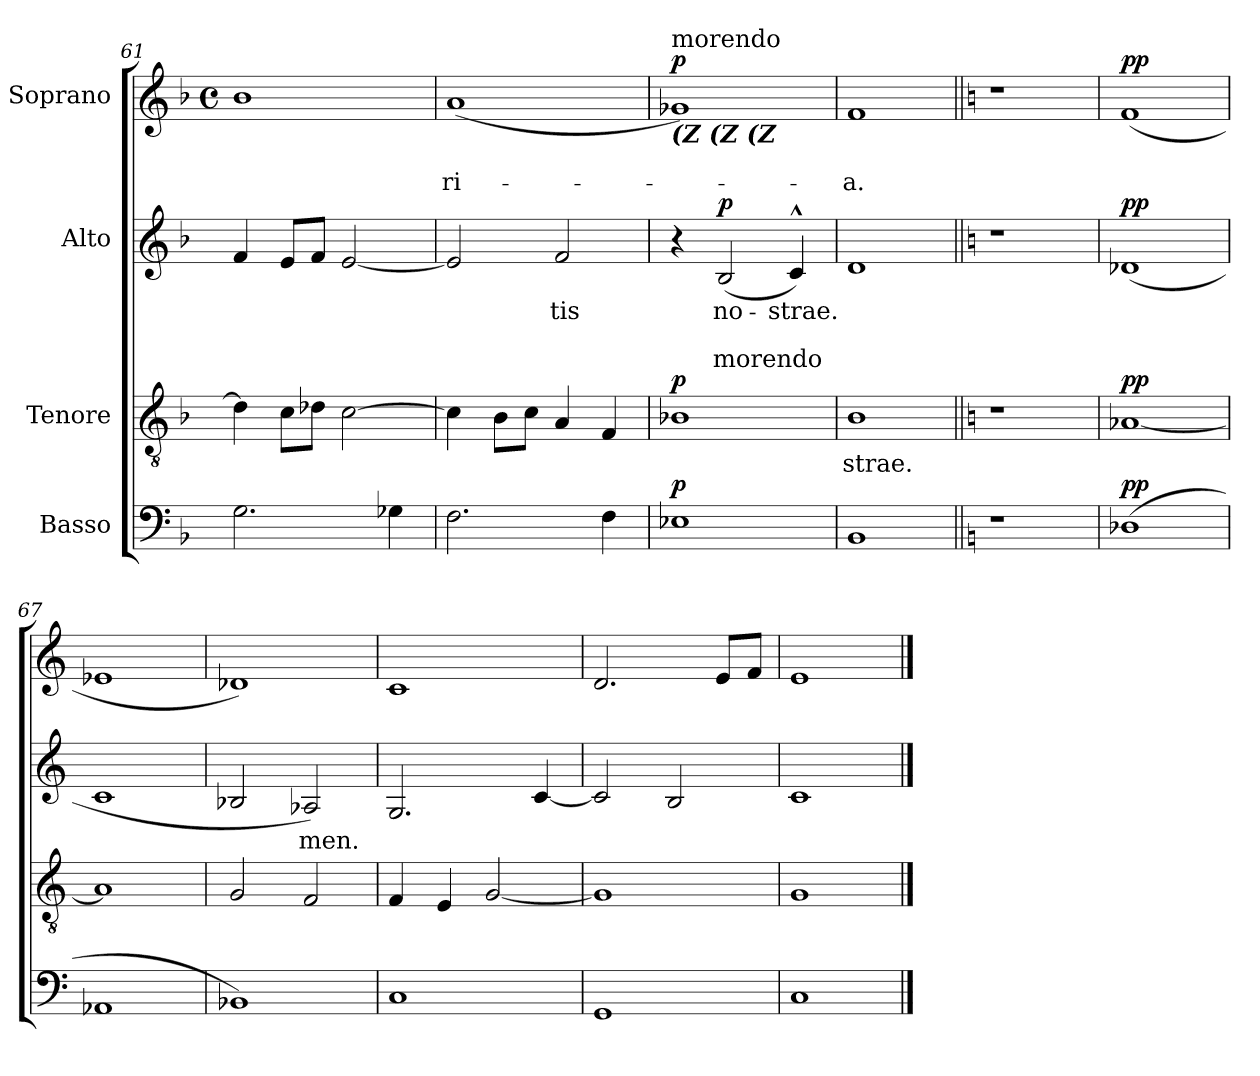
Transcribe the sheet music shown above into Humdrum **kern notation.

**kern	**dynam	**kern	**text	**dynam	**kern	**text	**text	**text	**dynam	**kern	**text	**text	**dynam
*part4	*part4	*part3	*part3	*part3	*part2	*part2	*part2	*part2	*part2	*part1	*part1	*part1	*part1
*staff4	*staff4	*staff3	*staff3	*staff3	*staff2	*staff2	*staff2	*staff2	*staff2	*staff1	*staff1	*staff1	*staff1
*I"Basso	*	*I"Tenore	*	*	*I"Alto	*	*	*	*	*I"Soprano	*	*	*
*clefF4	*	*clefGv2	*	*	*clefG2	*	*	*	*	*clefG2	*	*	*
*k[b-]	*	*k[b-]	*	*	*k[b-]	*	*	*	*	*k[b-]	*	*	*
*	*	*	*	*	*	*	*	*	*	*M4/4	*	*	*
*	*	*	*	*	*	*	*	*	*	*met(c)	*	*	*
=61	=61	=61	=61	=61	=61	=61	=61	=61	=61	=61	=61	=61	=61
2.G\	.	4d-\]	.	.	4f/	.	.	.	.	1b-	.	.	.
.	.	8c\L	.	.	8e/L	.	.	.	.	.	.	.	.
.	.	8d-X\J	.	.	8f/J	.	.	.	.	.	.	.	.
.	.	[2c\	.	.	[2e/	.	.	.	.	.	.	.	.
4G-X\	.	.	.	.	.	.	.	.	.	.	.	.	.
!!LO:LB:g=z
=62	=62	=62	=62	=62	=62	=62	=62	=62	=62	=62	=62	=62	=62
!	!	!	!	!	!	!	!	!	!	!	!	!LO:LY:b	!
2.F\	.	4c\]	.	.	2e/]	.	.	.	.	(1a	.	-ri-	.
.	.	8B-\L	.	.	.	.	.	.	.	.	.	.	.
.	.	8c\J	.	.	.	.	.	.	.	.	.	.	.
!	!	!	!	!	!	!LO:LY:b	!	!	!	!	!	!	!
.	.	4A/	.	.	2f/	-tis	.	.	.	.	.	.	.
4F\	.	4F/	.	.	.	.	.	.	.	.	.	.	.
=63	=63	=63	=63	=63	=63	=63	=63	=63	=63	=63	=63	=63	=63
!	!	!	!	!	!	!	!	!	!	!LO:TX:a:t=morendo	!	!	!
!	!	!	!	!	!	!	!	!	!	!LO:TX:b:Bi:t=(Z (Z (Z	!	!	!
!	!LO:DY:a	!	!	!LO:DY:a	!	!	!	!	!	!	!	!	!LO:DY:a
1E-X	p	1B-X	.	p	4r	.	.	.	.	1g-X)	.	.	p
!	!	!	!	!	!	!LO:LY:b	!	!LO:LY:b	!LO:DY:a	!	!	!	!
.	.	.	.	.	(2B-/	no-	.	morendo	p	.	.	.	.
!	!	!	!	!	!	!LO:LY:b	!	!	!	!	!	!	!
.	.	.	.	.	4c^^/)	-strae.	.	.	.	.	.	.	.
=64	=64	=64	=64	=64	=64	=64	=64	=64	=64	=64	=64	=64	=64
!	!	!	!LO:LY:b	!	!	!	!	!	!	!	!	!LO:LY:b	!
1BB-	.	1B-	-strae.	.	1d	.	.	.	.	1f	.	-a.	.
=65||	=65||	=65||	=65||	=65||	=65||	=65||	=65||	=65||	=65||	=65||	=65||	=65||	=65||
*k[]	*	*k[]	*	*	*k[]	*	*	*	*	*k[]	*	*	*
1r	.	1r	.	.	1r	.	.	.	.	1r	.	.	.
=66	=66	=66	=66	=66	=66	=66	=66	=66	=66	=66	=66	=66	=66
!	!LO:DY:a	!	!	!LO:DY:a	!	!	!	!	!LO:DY:a	!	!	!	!LO:DY:a
(>1D-X	pp	[1A-X	.	pp	(1d-X	.	.	.	pp	(1f	.	.	pp
=67	=67	=67	=67	=67	=67	=67	=67	=67	=67	=67	=67	=67	=67
1AA-X	.	1A-]	.	.	1c	.	.	.	.	1e-X	.	.	.
=68	=68	=68	=68	=68	=68	=68	=68	=68	=68	=68	=68	=68	=68
1BB-X)	.	2G/	.	.	2B-X/	.	.	.	.	1d-X)	.	.	.
!	!	!	!	!	!	!LO:LY:b	!	!	!	!	!	!	!
.	.	2F/	.	.	2A-X/)	-men.	.	.	.	.	.	.	.
=69	=69	=69	=69	=69	=69	=69	=69	=69	=69	=69	=69	=69	=69
1C	.	4F/	.	.	2.G/	.	.	.	.	1c	.	.	.
.	.	4E/	.	.	.	.	.	.	.	.	.	.	.
.	.	[2G/	.	.	.	.	.	.	.	.	.	.	.
.	.	.	.	.	[4c/	.	.	.	.	.	.	.	.
=70	=70	=70	=70	=70	=70	=70	=70	=70	=70	=70	=70	=70	=70
1GG	.	1G]	.	.	2c/]	.	.	.	.	2.d/	.	.	.
.	.	.	.	.	2B/	.	.	.	.	.	.	.	.
.	.	.	.	.	.	.	.	.	.	8e/L	.	.	.
.	.	.	.	.	.	.	.	.	.	8f/J	.	.	.
=71	=71	=71	=71	=71	=71	=71	=71	=71	=71	=71	=71	=71	=71
1C	.	1G	.	.	1c	.	.	.	.	1e	.	.	.
==	==	==	==	==	==	==	==	==	==	==	==	==	==
*-	*-	*-	*-	*-	*-	*-	*-	*-	*-	*-	*-	*-	*-
